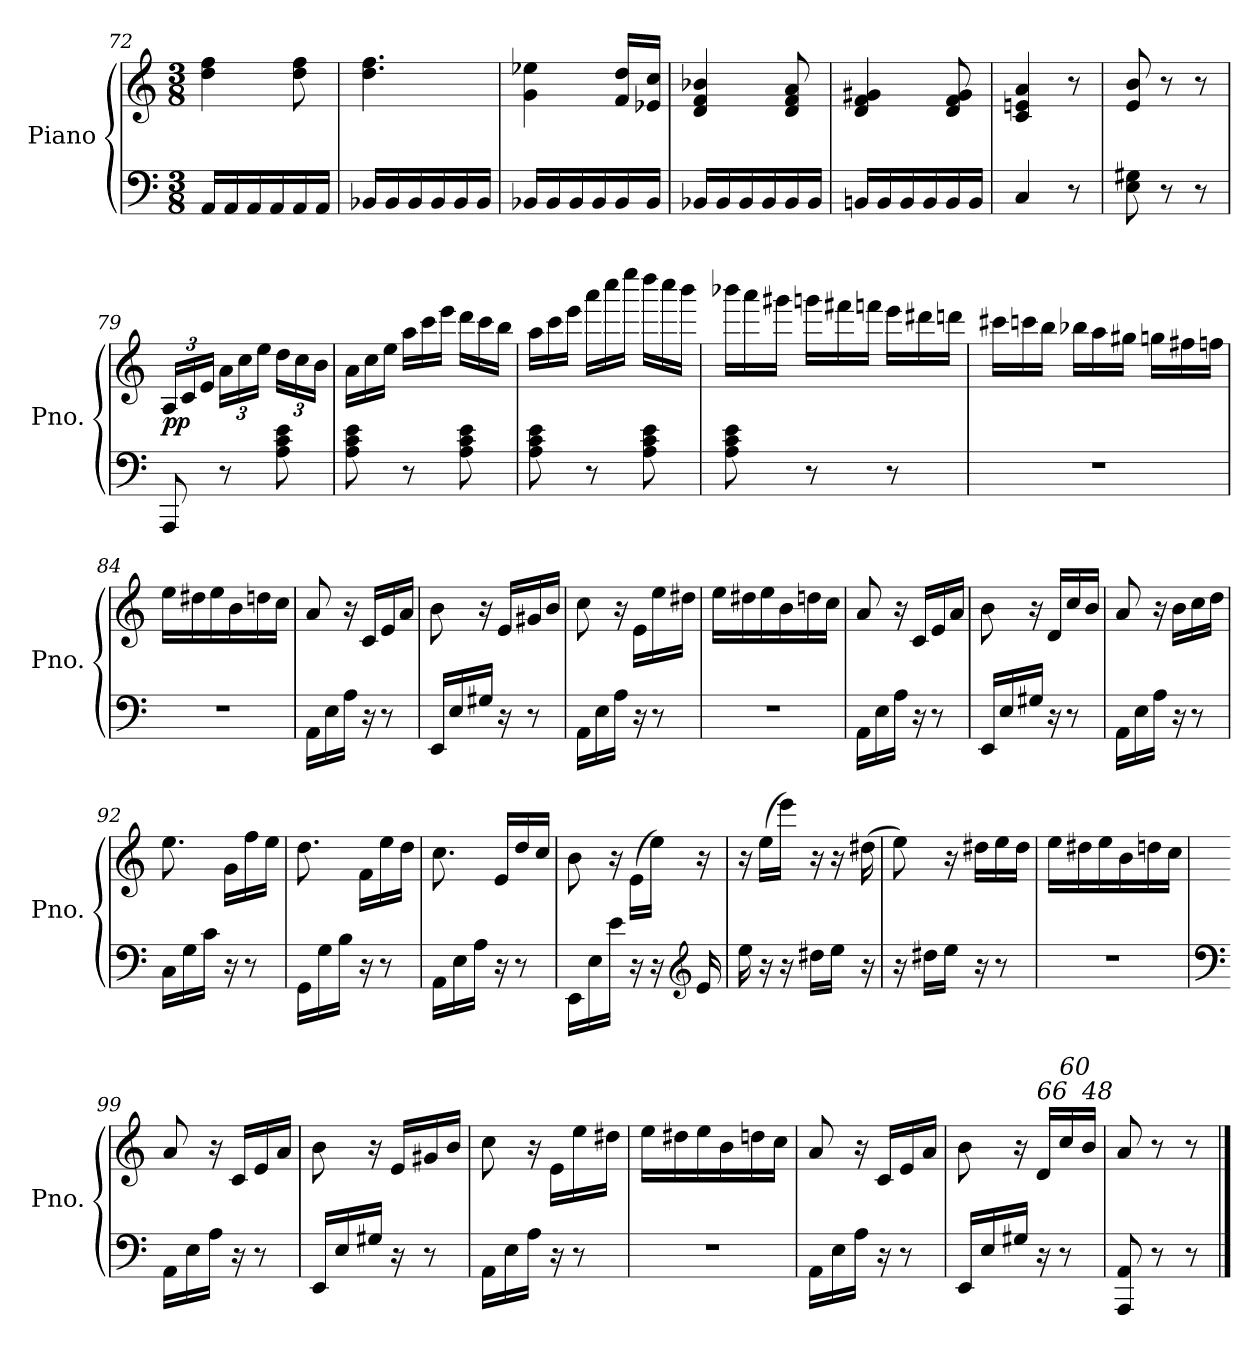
**kern	**kern	**dynam
*part1	*part1	*part1
*staff2	*staff1	*staff1/2
*I"Piano	*	*
*I'Pno.	*	*
!!LO:LB:g=z
*clefF4	*clefG2	*
*k[]	*k[]	*
*M3/8	*M3/8	*
=72	=72	=72
16AA/LL	4dd\ 4ff\	.
16AA/	.	.
16AA/	.	.
16AA/	.	.
16AA/	8dd\ 8ff\	.
16AA/JJ	.	.
=73	=73	=73
16BB-X/LL	4.dd\ 4.ff\	.
16BB-/	.	.
16BB-/	.	.
16BB-/	.	.
16BB-/	.	.
16BB-/JJ	.	.
=74	=74	=74
16BB-X/LL	4g\ 4ee-X\	.
16BB-/	.	.
16BB-/	.	.
16BB-/	.	.
16BB-/	16f/ 16dd/LL	.
16BB-/JJ	16e-X/ 16cc/JJ	.
=75	=75	=75
16BB-X/LL	4d/ 4f/ 4b-X/	.
16BB-/	.	.
16BB-/	.	.
16BB-/	.	.
16BB-/	8d/ 8f/ 8a/	.
16BB-/JJ	.	.
=76	=76	=76
16BBn/LL	4d/ 4f/ 4g#X/	.
16BB/	.	.
16BB/	.	.
16BB/	.	.
16BB/	8d/ 8f/ 8g#/	.
16BB/JJ	.	.
=77	=77	=77
4C/	4c/ 4en/ 4a/	.
8r	8r	.
=78	=78	=78
8E\ 8G#X\	8e/ 8b/	.
8r	8r	.
8r	8r	.
!!LO:PB:g=z
=79	=79	=79
*	*Xbrackettup	*
!	!	!LO:DY:b
8AAA/	24A/LL	pp
.	24c/	.
.	24e/JJ	.
8r	24a\LL	.
.	24cc\	.
.	24ee\JJ	.
8A\ 8c\ 8e\	24dd\LL	.
.	24cc\	.
.	24b\JJ	.
=80	=80	=80
*	*Xtuplet	*
8A\ 8c\ 8e\	24a\LL	.
.	24cc\	.
.	24ee\JJ	.
8r	24aa\LL	.
.	24ccc\	.
.	24eee\JJ	.
8A\ 8c\ 8e\	24ddd\LL	.
.	24ccc\	.
.	24bb\JJ	.
=81	=81	=81
8A\ 8c\ 8e\	24aa\LL	.
.	24ccc\	.
.	24eee\JJ	.
8r	24aaa\LL	.
.	24cccc\	.
.	24eeee\JJ	.
8A\ 8c\ 8e\	24dddd\LL	.
.	24cccc\	.
.	24bbb\JJ	.
=82	=82	=82
8A\ 8c\ 8e\	24bbb-X\LL	.
.	24aaa\	.
.	24ggg#X\JJ	.
8r	24gggn\LL	.
.	24fff#X\	.
.	24fffn\JJ	.
8r	24eee\LL	.
.	24ddd#X\	.
.	24dddn\JJ	.
!!LO:LB:g=z
=83	=83	=83
4.r	24ccc#X\LL	.
.	24cccn\	.
.	24bb\JJ	.
.	24bb-X\LL	.
.	24aa\	.
.	24gg#X\JJ	.
.	24ggn\LL	.
.	24ff#X\	.
.	24ffn\JJ	.
=84	=84	=84
4.r	16ee\LL	.
.	16dd#X\	.
.	16ee\	.
.	16b\	.
.	16ddn\	.
.	16cc\JJ	.
=85	=85	=85
16AA\LL	8a/	.
16E\	.	.
16A\JJ	16r	.
16r	16c/LL	.
8r	16e/	.
.	16a/JJ	.
=86	=86	=86
16EE/LL	8b\	.
16E/	.	.
16G#X/JJ	16r	.
16r	16e/LL	.
8r	16g#X/	.
.	16b/JJ	.
=87	=87	=87
16AA\LL	8cc\	.
16E\	.	.
16A\JJ	16r	.
16r	16e\LL	.
8r	16ee\	.
.	16dd#X\JJ	.
!!LO:LB:g=z
=88	=88	=88
4.r	16ee\LL	.
.	16dd#X\	.
.	16ee\	.
.	16b\	.
.	16ddn\	.
.	16cc\JJ	.
=89	=89	=89
16AA\LL	8a/	.
16E\	.	.
16A\JJ	16r	.
16r	16c/LL	.
8r	16e/	.
.	16a/JJ	.
=90	=90	=90
16EE/LL	8b\	.
16E/	.	.
16G#X/JJ	16r	.
16r	16d/LL	.
8r	16cc/	.
.	16b/JJ	.
=91	=91	=91
16AA\LL	8a/	.
16E\	.	.
16A\JJ	16r	.
16r	16b\LL	.
8r	16cc\	.
.	16dd\JJ	.
=92	=92	=92
16C\LL	8.ee\	.
16G\	.	.
16c\JJ	.	.
16r	16g\LL	.
8r	16ff\	.
.	16ee\JJ	.
=93	=93	=93
16GG\LL	8.dd\	.
16G\	.	.
16B\JJ	.	.
16r	16f\LL	.
8r	16ee\	.
.	16dd\JJ	.
=94	=94	=94
16AA\LL	8.cc\	.
16E\	.	.
16A\JJ	.	.
16r	16e/LL	.
8r	16dd/	.
.	16cc/JJ	.
!!LO:LB:g=z
=95	=95	=95
16EE\LL	8b\	.
16E\	.	.
16e\JJ	16r	.
16r	(>16e\LL	.
16r	16ee\JJ)	.
*clefG2	*	*
16e/	16r	.
=96	=96	=96
16ee\	16r	.
16r	(>16ee\LL	.
16r	16eee\JJ)	.
16dd#X\LL	16r	.
16ee\JJ	16r	.
16r	(>16dd#X\	.
=97	=97	=97
16r	8ee\)	.
16dd#X\LL	.	.
16ee\JJ	16r	.
16r	16dd#X\LL	.
8r	16ee\	.
.	16dd#\JJ	.
=98	=98	=98
4.r	16ee\LL	.
.	16dd#X\	.
.	16ee\	.
.	16b\	.
.	16ddn\	.
.	16cc\JJ	.
=99	=99	=99
*clefF4	*	*
16AA\LL	8a/	.
16E\	.	.
16A\JJ	16r	.
16r	16c/LL	.
8r	16e/	.
.	16a/JJ	.
=100	=100	=100
16EE/LL	8b\	.
16E/	.	.
16G#X/JJ	16r	.
16r	16e/LL	.
8r	16g#X/	.
.	16b/JJ	.
!!LO:LB:g=z
=101	=101	=101
16AA\LL	8cc\	.
16E\	.	.
16A\JJ	16r	.
16r	16e\LL	.
8r	16ee\	.
.	16dd#X\JJ	.
=102	=102	=102
4.r	16ee\LL	.
.	16dd#X\	.
.	16ee\	.
.	16b\	.
.	16ddn\	.
.	16cc\JJ	.
=103	=103	=103
16AA\LL	8a/	.
16E\	.	.
16A\JJ	16r	.
16r	16c/LL	.
8r	16e/	.
.	16a/JJ	.
=104	=104	=104
16EE/LL	8b\	.
16E/	.	.
16G#X/JJ	16r	.
!	!LO:TX:a:i:t=66	!
16r	16d/LL	.
!	!LO:TX:a:i:t=60	!
8r	16cc/	.
!	!LO:TX:a:i:t=48	!
.	16b/JJ	.
=105	=105	=105
8AAA/ 8AA/	8a/	.
8r	8r	.
8r	8r	.
==	==	==
*-	*-	*-
